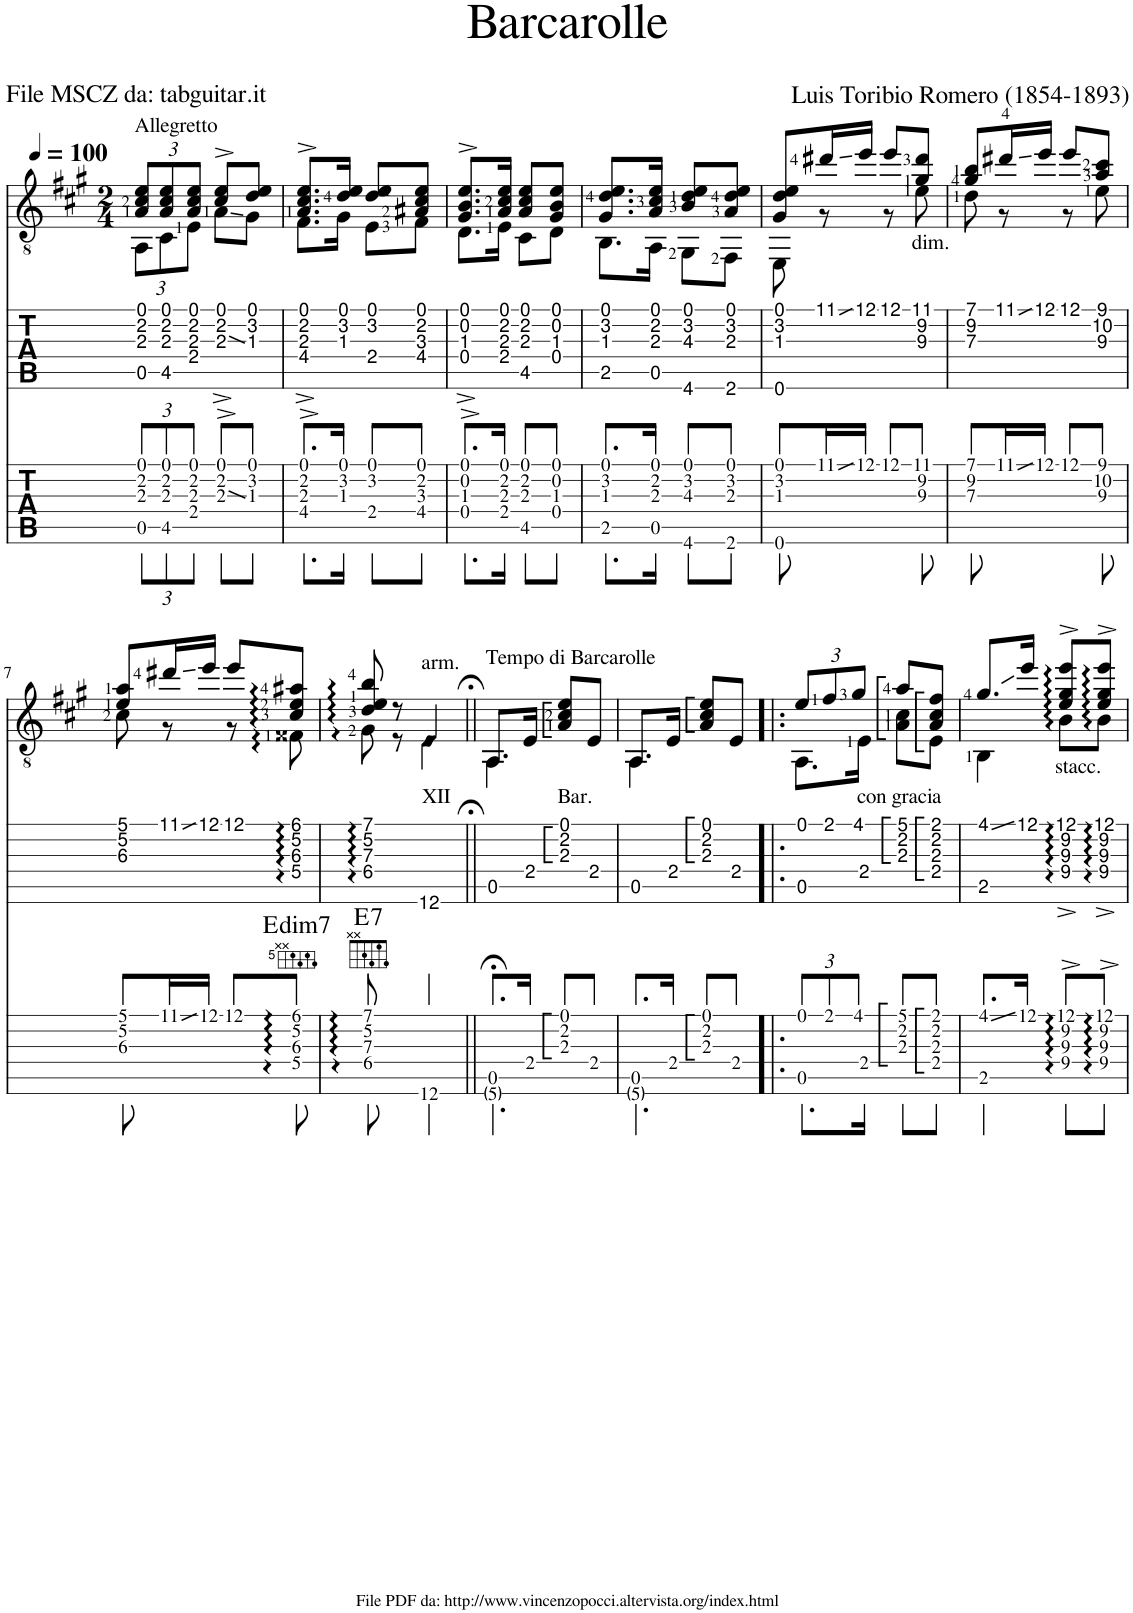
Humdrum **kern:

**kern	**harte	**kern	**kern
*part2	*part2	*part1	*part1
*staff3	*	*staff2	*staff1
*I"Chitarra classica (Intavolatura)	*	*I"Guitar	*
*stria6	*	*stria6	*
*	*	*	*clefGv2
*k[f#c#g#]	*	*k[f#c#g#]	*k[f#c#g#]
*M2/4	*	*M2/4	*M2/4
*MM100	*	*MM100	*MM100
*Xbrackettup	*	*Xbrackettup	*Xbrackettup
=1	=1	=1	=1
*^	*	*^	*^
!	!	!	!	!	!LO:TX:a:t=Allegretto	!
12A/ 12c#/ 12e/L	12AA\L	.	12A\ 12c#\ 12e\L	12AAL	12A/ 12c#/ 12e/L	12AA\L
12A/ 12c#/ 12e/	12C#\	.	12A\ 12c#\ 12e\	12C#	12A/ 12c#/ 12e/	12C#\
12A/ 12c#/ 12e/J	12E\J	.	12A\ 12c#\ 12e\J	12EJ	12A/ 12c#/ 12e/J	12E\J
8c#/^ 8e/^L	8A\L	.	8c#^\ 8e^\L	8AL	8c#/^ 8e/^L	8A\L
8d/ 8e/J	8G#\J	.	8d\ 8e\J	8G#J	8d/ 8e/J	8G#\J
=2	=2	=2	=2	=2	=2	=2
8.A/^ 8.c#/^ 8.e/^L	8.F#\L	.	8.A^\ 8.c#^\ 8.e^\L	8.F#L	8.A/^ 8.c#/^ 8.e/^L	8.F#\L
16d/ 16e/Jk	16G#\Jk	.	16d\ 16e\Jk	16G#Jk	16d/ 16e/Jk	16G#\Jk
8d/ 8e/L	8E\L	.	8d\ 8e\L	8EL	8d/ 8e/L	8E\L
8A#X/ 8c#/ 8e/J	8F#\J	.	8A#\ 8c#\ 8e\J	8F#J	8A#X/ 8c#/ 8e/J	8F#\J
=3	=3	=3	=3	=3	=3	=3
8.G#/^ 8.B/^ 8.e/^L	8.D\L	.	8.G#^\ 8.B^\ 8.e^\L	8.DL	8.G#/^ 8.B/^ 8.e/^L	8.D\L
16A/ 16c#/ 16e/Jk	16E\Jk	.	16A\ 16c#\ 16e\Jk	16EJk	16A/ 16c#/ 16e/Jk	16E\Jk
8A/ 8c#/ 8e/L	8C#\L	.	8A\ 8c#\ 8e\L	8C#L	8A/ 8c#/ 8e/L	8C#\L
8G#/ 8B/ 8e/J	8D\J	.	8G#\ 8B\ 8e\J	8DJ	8G#/ 8B/ 8e/J	8D\J
=4	=4	=4	=4	=4	=4	=4
8.G#/ 8.d/ 8.e/L	8.BB\L	.	8.G#\ 8.d\ 8.e\L	8.BBL	8.G#/ 8.d/ 8.e/L	8.BB\L
16A/ 16c#/ 16e/Jk	16AA\Jk	.	16A\ 16c#\ 16e\Jk	16AAJk	16A/ 16c#/ 16e/Jk	16AA\Jk
8B/ 8d/ 8e/L	8GG#\L	.	8B\ 8d\ 8e\L	8GG#L	8B/ 8d/ 8e/L	8GG#\L
8A/ 8d/ 8e/J	8FF#\J	.	8A\ 8d\ 8e\J	8FF#J	8A/ 8d/ 8e/J	8FF#\J
=5	=5	=5	=5	=5	=5	=5
8G#/ 8d/ 8e/L	8EE\	.	8G#\ 8d\ 8e\L	8EE	8G#/ 8d/ 8e/L	8EE\
16dd#X/L	8r	.	16dd#L	8r	16dd#X/L	8r
16ee/JJ	.	.	16eeJJ	.	16ee/JJ	.
8ee/L	8r	.	8eeL	8r	8ee/L	8r
!	!	!	!LO:TX:a:t=dim.	!	!	!
8g#/ 8dd#/J	8e\	.	8g#\ 8dd#\J	8e	8g#/ 8dd#/J	8e\
=6	=6	=6	=6	=6	=6	=6
8g#/ 8b/L	8d\	.	8g#\ 8b\L	8d	8g#/ 8b/L	8d\
16dd#X/L	8r	.	16dd#L	8r	16dd#X/L	8r
16ee/JJ	.	.	16eeJJ	.	16ee/JJ	.
8ee/L	8r	.	8eeL	8r	8ee/L	8r
8a/ 8cc#/J	8e\	.	8a\ 8cc#\J	8e	8a/ 8cc#/J	8e\
!!LO:LB:g=z	!!
=7	=7	=7	=7	=7	=7	=7
8e/ 8a/L	8c#\	.	8e\ 8a\L	8c#	8e/ 8a/L	8c#\
16dd#X/L	8r	.	16dd#L	8r	16dd#X/L	8r
16ee/JJ	.	.	16eeJJ	.	16ee/JJ	.
8ee/L	8r	.	8eeL	8r	8ee/L	8r
!	!	!LO:H:kt=dim7	!	!	!	!
8c#/ 8e/ 8a#X/J	8F##X\	E:dim7	8c#\ 8e\ 8a#\J	8F##	8c#/ 8e/ 8a#X/J	8F##X\
=8	=8	=8	=8	=8	=8	=8
!	!	!LO:H:kt=7	!	!	!	!
8d/ 8e/ 8b/	8G#\	E:7	8d 8e 8b	8G#	8d/ 8e/ 8b/	8G#\
8r	8r	.	8r	8r	8r	8r
!	!	!	!	!	!LO:TX:a:t=arm.	!
!	!	!	!LO:TX:a:t=XII	!	!	!
!LO:N:head=diamond	!LO:N:head=diamond	!	!LO:N:head=diamond	!LO:N:head=diamond	!LO:N:head=diamond	!LO:N:head=diamond
4E/	4E\	.	4E	4E	4E/	4E\
=9||	=9||	=9||	=9||	=9||	=9||	=9||
!	!	!	!	!	!LO:TX:a:t=Tempo di Barcarolle	!
8.AA;</L	4.AA\	.	8.AAL	4.AA	8.AA/L	4.AA\
16E/Jk	.	.	16EJk	.	16E/Jk	.
!	!	!	!LO:TX:a:t=Bar.	!	!	!
8A/ 8c#/ 8e/L	.	.	8A\ 8c#\ 8e\L	.	8A/ 8c#/ 8e/L	.
8E/J	8ryy	.	8EJ	8ryy	8E/J	8ryy
=10	=10	=10	=10	=10	=10	=10
8.AA/L	4.AA\	.	8.AAL	4.AA	8.AA/L	4.AA\
16E/Jk	.	.	16EJk	.	16E/Jk	.
8A/ 8c#/ 8e/L	.	.	8A\ 8c#\ 8e\L	.	8A/ 8c#/ 8e/L	.
8E/J	8ryy	.	8EJ	8ryy	8E/J	8ryy
=11!|:	=11!|:	=11!|:	=11!|:	=11!|:	=11!|:	=11!|:
12e/L	8.AA\L	.	12eL	8.AAL	12e/L	8.AA\L
12f#/	.	.	12f#	.	12f#/	.
12g#/J	.	.	12g#J	.	12g#/J	.
!	!	!	!	!LO:TX:a:t=con gracia	!	!
.	16E\Jk	.	.	16EJk	.	16E\Jk
8a/L	8A\ 8c#\L	.	8aL	8A\ 8c#\L	8a/L	8A\ 8c#\L
8A/ 8c#/ 8f#/J	8E\J	.	8A\ 8c#\ 8f#\J	8EJ	8A/ 8c#/ 8f#/J	8E\J
=12	=12	=12	=12	=12	=12	=12
8.g#/L	4BB\	.	8.g#L	4BB	8.g#/L	4BB\
16ee/Jk	.	.	16eeJk	.	16ee/Jk	.
!	!	!	!LO:TX:a:t=stacc.	!	!	!
8e/^ 8g#/^ 8ee/^L	8B\L	.	8e^\ 8g#^\ 8ee^\L	8BL	8e/^ 8g#/^ 8ee/^L	8B\L
8e/^ 8g#/^ 8ee/^J	8B\J	.	8e^\ 8g#^\ 8ee^\J	8BJ	8e/^ 8g#/^ 8ee/^J	8B\J
*v	*v	*	*	*	*	*
*	*	*v	*v	*	*
*	*	*	*v	*v
=	=	=	=
*-	*-	*-	*-
